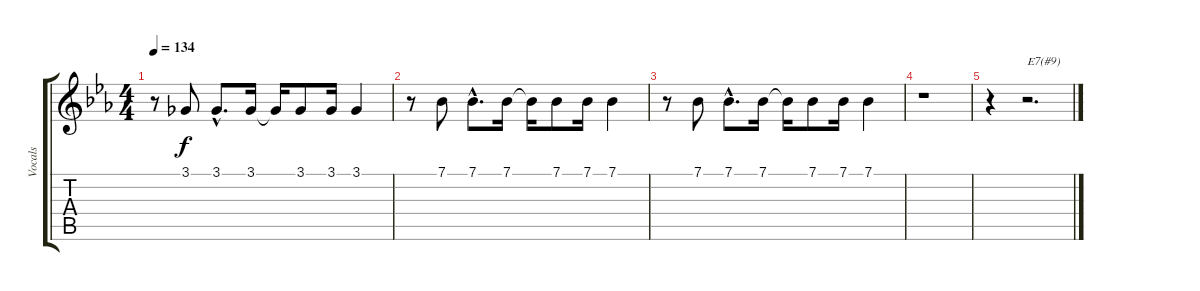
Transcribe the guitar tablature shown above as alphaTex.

\track ("Vocals" "Vocals") {instrument sopranosax}
\staff {score tabs}
\tuning (Eb4 Bb3 Gb3 Db3 Ab2 Eb2) {hide}
\ts (4 4)
\tempo 134
\clef g2
\ks eb
r.8{dy f} 3.1.8 3.1{hac}.8{d} 3.1.16 3.1{t}.16 3.1.8 3.1.16 3.1.4 |
r.8 7.1.8 7.1{hac}.8{d} 7.1.16 7.1{t}.16 7.1.8 7.1.16 7.1.4 |
r.8 7.1.8 7.1{hac}.8{d} 7.1.16 7.1{t}.16 7.1.8 7.1.16 7.1.4 |
r.1 |
r.4 r.2{d txt "E7(#9)"}
